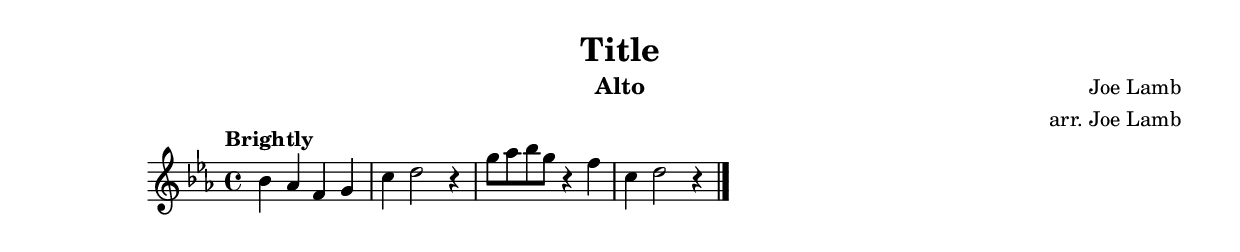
%%%%% (This is the Alto part file)
\include "../global.ily"


altoNotes = {

g4 f d e
a b2 r4
e8 f g e r4 d
a b2 r4

}

#(set-global-staff-size 18)

\include "../header.ily"
\header { instrument = "Alto" }

\score {
  \new Staff {
    \set Staff.midiInstrument = # "alto sax"
    \global
    \new Voice {
      \transpose c ees{
        \relative c'' {
          \Key

          \altoNotes

          \bar "|."
        }
      }
    }
  }
\layout {}
}




\version "2.18.2"  % necessary for upgrading to future LilyPond versions.
